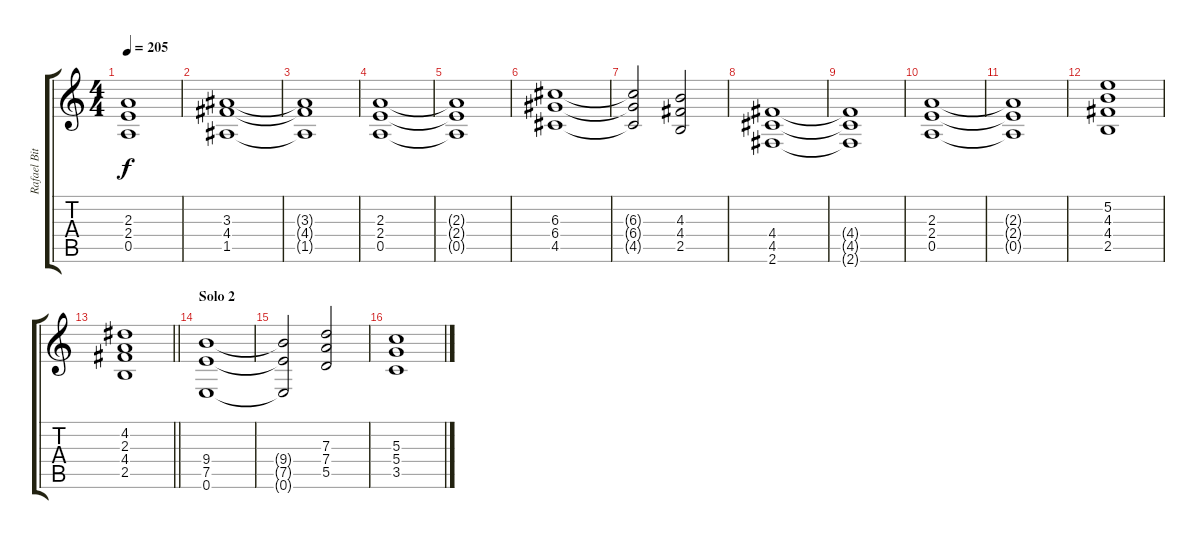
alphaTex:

\track ("Rafael Bittencourt" "Rafael Bit") {instrument distortionguitar}
\staff {score tabs}
\tuning (E4 B3 G3 D3 A2 E2) {hide}
\ts (4 4)
\tempo 205
\clef g2
\ks c
(2.3{t} 2.4{t} 0.5{t}).1{dy f} |
(3.3 4.4 1.5).1 |
(3.3{t} 4.4{t} 1.5{t}).1 |
(2.3 2.4 0.5).1 |
(2.3{t} 2.4{t} 0.5{t}).1 |
(6.3 6.4 4.5).1 |
(6.3{t} 6.4{t} 4.5{t}).2 (4.3 4.4 2.5).2 |
(4.4 4.5 2.6).1 |
(4.4{t} 4.5{t} 2.6{t}).1 |
(2.3 2.4 0.5).1 |
(2.3{t} 2.4{t} 0.5{t}).1 |
(5.2 4.3 4.4 2.5).1 |
\barLineRight lightlight
(4.2 2.3 4.4 2.5).1 |
\section ("" "Solo 2")
(9.4 7.5 0.6).1 |
(9.4{t} 7.5{t} 0.6{t}).2 (7.3 7.4 5.5).2 |
(5.3 5.4 3.5).1
